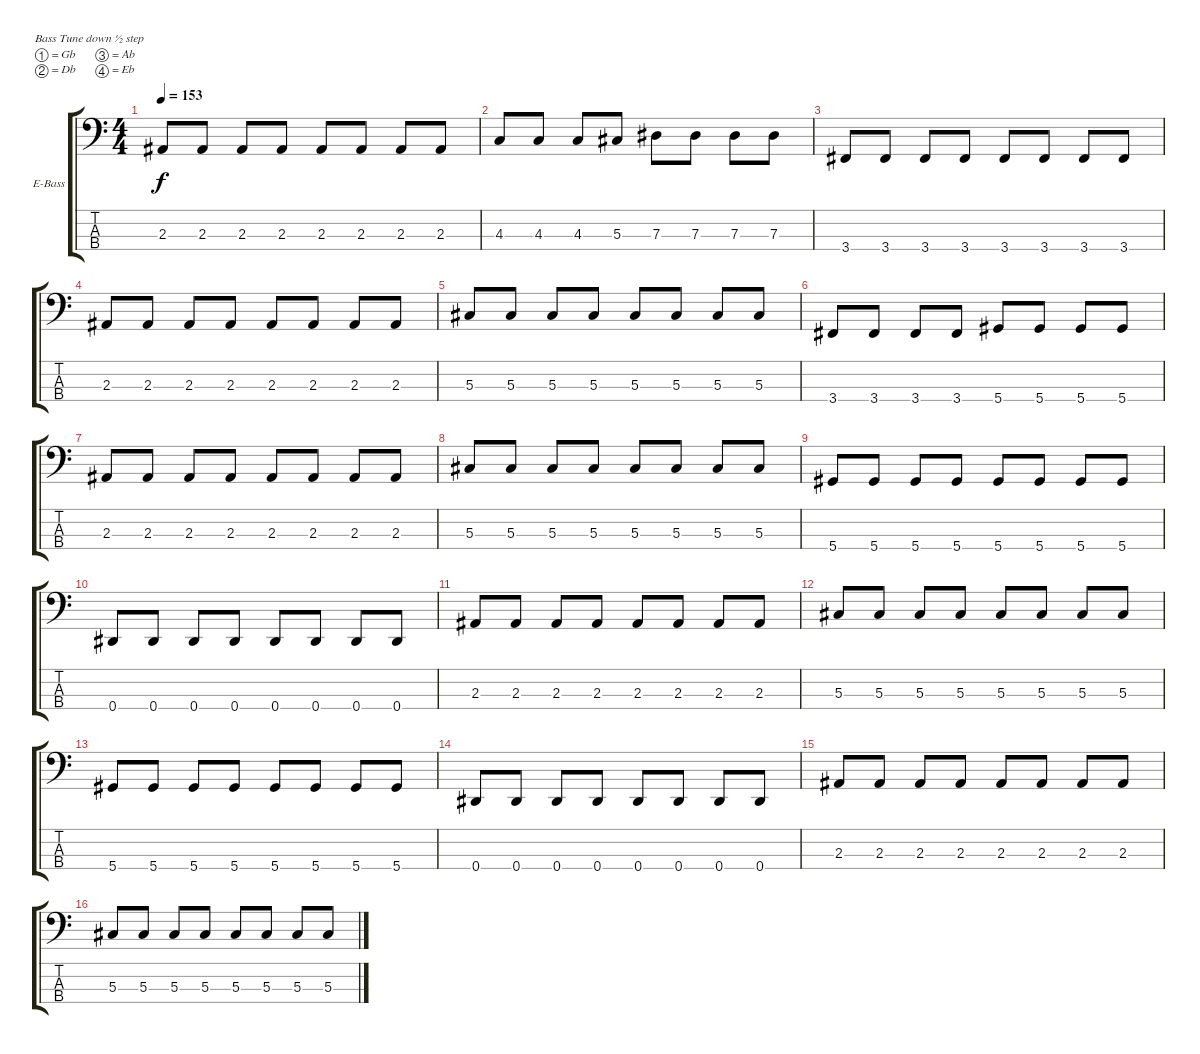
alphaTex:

\bracketExtendMode groupsimilarinstruments
\firstSystemTrackNameOrientation horizontal
\otherSystemsTrackNameOrientation horizontal
\track ("Bass" "E-Bass") {instrument electricbasspick}
\staff {score tabs}
\tuning (Gb2 Db2 Ab1 Eb1)
\ts (4 4)
\tempo 153
\clef f4
\ks c
2.3.8{dy f} 2.3.8 2.3.8 2.3.8 2.3.8 2.3.8 2.3.8 2.3.8 |
4.3.8 4.3.8 4.3.8 5.3.8 7.3.8 7.3.8 7.3.8 7.3.8 |
3.4.8 3.4.8 3.4.8 3.4.8 3.4.8 3.4.8 3.4.8 3.4.8 |
2.3.8 2.3.8 2.3.8 2.3.8 2.3.8 2.3.8 2.3.8 2.3.8 |
5.3.8 5.3.8 5.3.8 5.3.8 5.3.8 5.3.8 5.3.8 5.3.8 |
3.4.8 3.4.8 3.4.8 3.4.8 5.4.8 5.4.8 5.4.8 5.4.8 |
\section ("" "")
2.3.8 2.3.8 2.3.8 2.3.8 2.3.8 2.3.8 2.3.8 2.3.8 |
5.3.8 5.3.8 5.3.8 5.3.8 5.3.8 5.3.8 5.3.8 5.3.8 |
5.4.8 5.4.8 5.4.8 5.4.8 5.4.8 5.4.8 5.4.8 5.4.8 |
0.4.8 0.4.8 0.4.8 0.4.8 0.4.8 0.4.8 0.4.8 0.4.8 |
2.3.8 2.3.8 2.3.8 2.3.8 2.3.8 2.3.8 2.3.8 2.3.8 |
5.3.8 5.3.8 5.3.8 5.3.8 5.3.8 5.3.8 5.3.8 5.3.8 |
5.4.8 5.4.8 5.4.8 5.4.8 5.4.8 5.4.8 5.4.8 5.4.8 |
0.4.8 0.4.8 0.4.8 0.4.8 0.4.8 0.4.8 0.4.8 0.4.8 |
2.3.8 2.3.8 2.3.8 2.3.8 2.3.8 2.3.8 2.3.8 2.3.8 |
5.3.8 5.3.8 5.3.8 5.3.8 5.3.8 5.3.8 5.3.8 5.3.8
